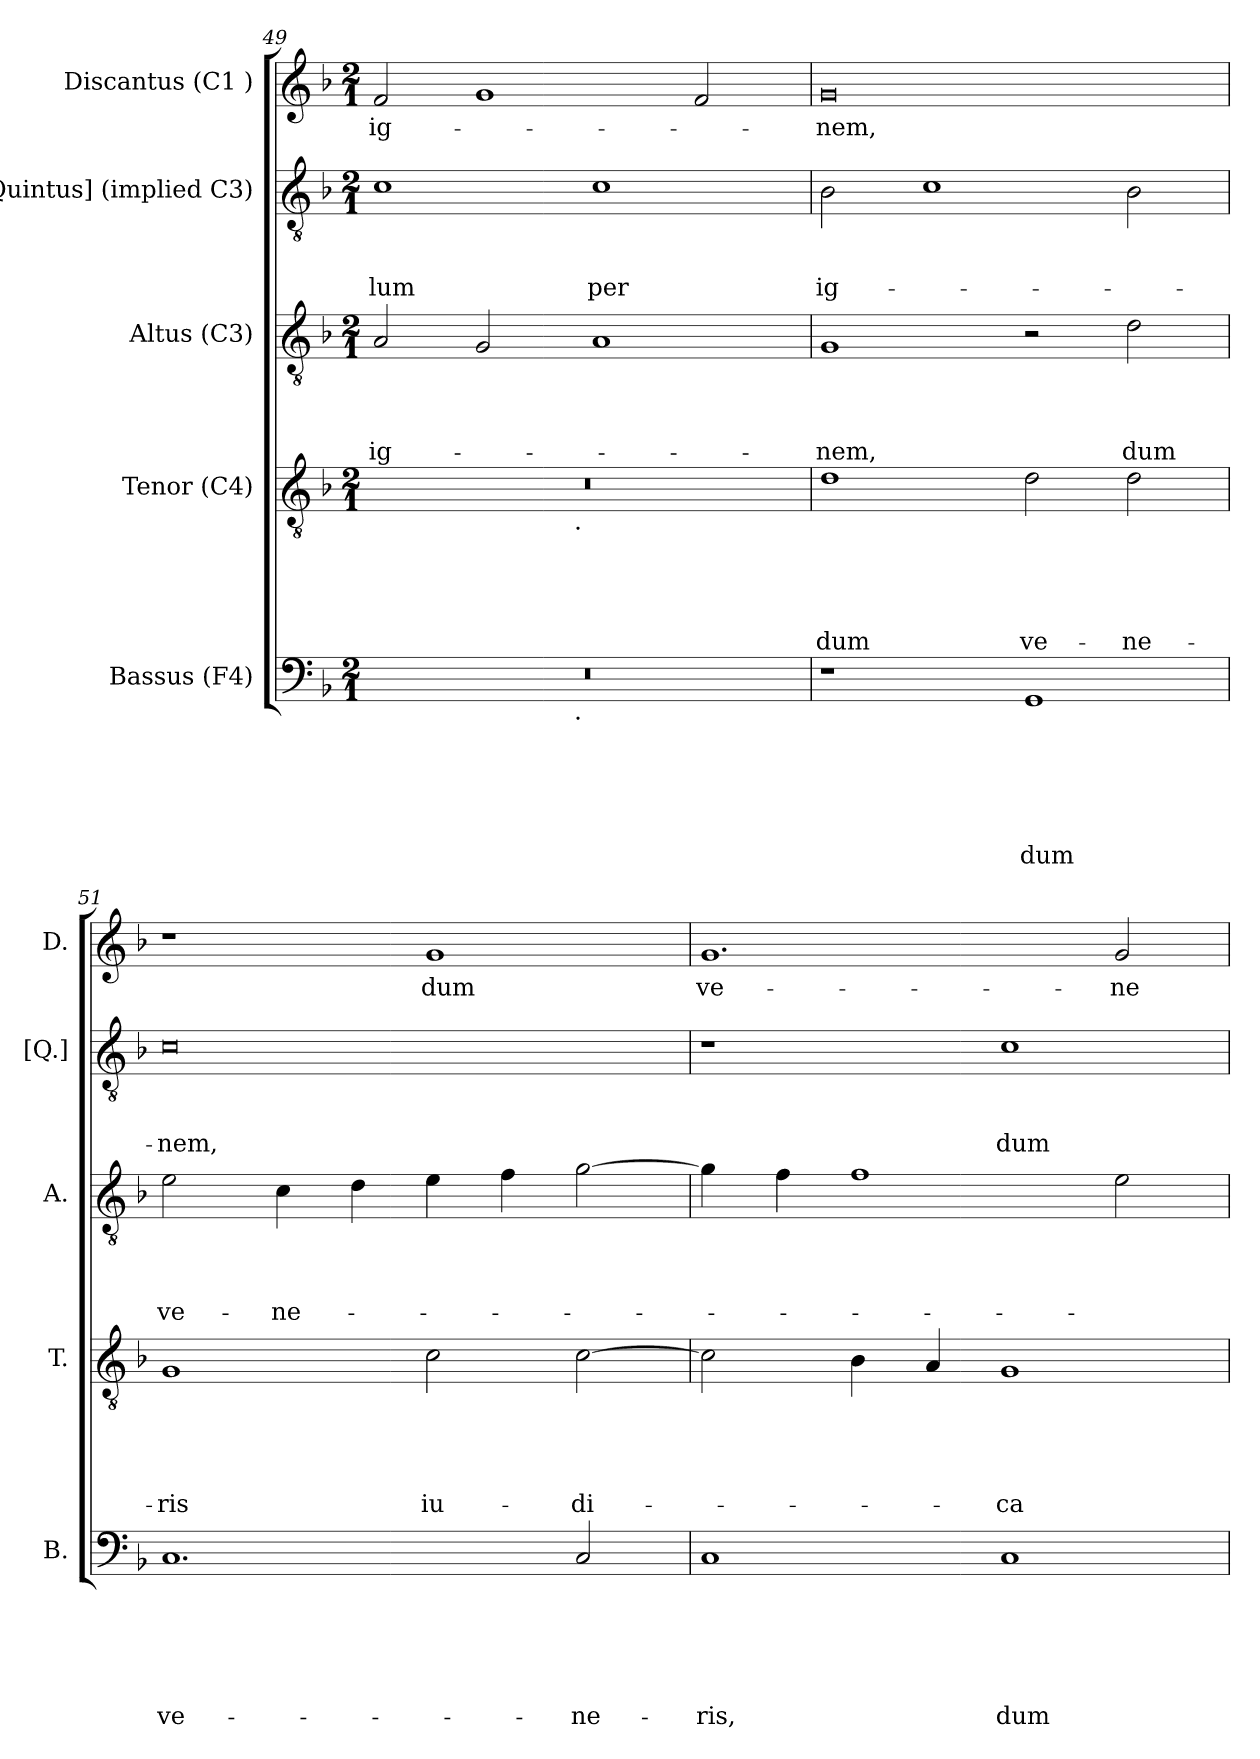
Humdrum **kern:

**kern	**text	**text	**text	**text	**text	**text	**kern	**text	**text	**text	**text	**text	**kern	**text	**text	**text	**text	**kern	**text	**text	**text	**kern	**text
*part5	*part5	*part5	*part5	*part5	*part5	*part5	*part4	*part4	*part4	*part4	*part4	*part4	*part3	*part3	*part3	*part3	*part3	*part2	*part2	*part2	*part2	*part1	*part1
*staff5	*staff5	*staff5	*staff5	*staff5	*staff5	*staff5	*staff4	*staff4	*staff4	*staff4	*staff4	*staff4	*staff3	*staff3	*staff3	*staff3	*staff3	*staff2	*staff2	*staff2	*staff2	*staff1	*staff1
*I"Bassus (F4)	*	*	*	*	*	*	*I"Tenor (C4)	*	*	*	*	*	*I"Altus (C3)	*	*	*	*	*I"[Quintus] (implied C3)	*	*	*	*I"Discantus (C1 )	*
*I'B.	*	*	*	*	*	*	*I'T.	*	*	*	*	*	*I'A.	*	*	*	*	*I'[Q.]	*	*	*	*I'D.	*
!!LO:LB:g=z
*clefF4	*	*	*	*	*	*	*clefGv2	*	*	*	*	*	*clefGv2	*	*	*	*	*clefGv2	*	*	*	*clefG2	*
*k[b-]	*	*	*	*	*	*	*k[b-]	*	*	*	*	*	*k[b-]	*	*	*	*	*k[b-]	*	*	*	*k[b-]	*
*F:	*	*	*	*	*	*	*F:	*	*	*	*	*	*F:	*	*	*	*	*F:	*	*	*	*F:	*
*M2/1	*	*	*	*	*	*	*M2/1	*	*	*	*	*	*M2/1	*	*	*	*	*M2/1	*	*	*	*M2/1	*
=49	=49	=49	=49	=49	=49	=49	=49	=49	=49	=49	=49	=49	=49	=49	=49	=49	=49	=49	=49	=49	=49	=49	=49
!	!	!	!	!	!	!	!	!	!	!	!	!	!	!	!	!	!LO:LY:b	!	!	!	!LO:LY:b	!	!LO:LY:b
*^	*	*	*	*	*	*	*^	*	*	*	*	*	*	*	*	*	*	*	*	*	*	*	*
0r	2ryy	.	.	.	.	.	.	0r	2ryy	.	.	.	.	.	2A/	.	.	.	ig-	1c	.	.	-lum	2f/	ig-
.	4...ryy	.	.	.	.	.	.	.	4...ryy	.	.	.	.	.	2G/	.	.	.	.	.	.	.	.	1g	.
!	!	!	!	!	!	!	!	!	!LO:TX:b:t=.	!	!	!	!	!	!	!	!	!	!	!	!	!	!	!	!
!	!LO:TX:b:t=.	!	!	!	!	!	!	!	!	!	!	!	!	!	!	!	!	!	!	!	!	!	!	!	!
.	1ryy	.	.	.	.	.	.	.	1ryy	.	.	.	.	.	.	.	.	.	.	.	.	.	.	.	.
!	!	!	!	!	!	!	!	!	!	!	!	!	!	!	!	!	!	!	!	!	!	!	!LO:LY:b	!	!
.	.	.	.	.	.	.	.	.	.	.	.	.	.	.	1A	.	.	.	.	1c	.	.	per	.	.
.	.	.	.	.	.	.	.	.	.	.	.	.	.	.	.	.	.	.	.	.	.	.	.	2f/	.
.	32ryy	.	.	.	.	.	.	.	32ryy	.	.	.	.	.	.	.	.	.	.	.	.	.	.	.	.
=50	=50	=50	=50	=50	=50	=50	=50	=50	=50	=50	=50	=50	=50	=50	=50	=50	=50	=50	=50	=50	=50	=50	=50	=50	=50
!	!	!	!	!	!	!	!	!	!	!	!	!	!	!LO:LY:b	!	!	!	!	!LO:LY:b	!	!	!	!LO:LY:b	!	!LO:LY:b
*v	*v	*	*	*	*	*	*	*	*	*	*	*	*	*	*	*	*	*	*	*	*	*	*	*	*
*	*	*	*	*	*	*	*v	*v	*	*	*	*	*	*	*	*	*	*	*	*	*	*	*	*
1r	.	.	.	.	.	.	1d	.	.	.	.	dum	1G	.	.	.	-nem,	2B-\	.	.	ig-	0g	-nem,
.	.	.	.	.	.	.	.	.	.	.	.	.	.	.	.	.	.	1c	.	.	.	.	.
!	!	!	!	!	!	!LO:LY:b	!	!	!	!	!	!LO:LY:b	!	!	!	!	!	!	!	!	!	!	!
1GG	.	.	.	.	.	dum	2d\	.	.	.	.	ve-	2r	.	.	.	.	.	.	.	.	.	.
!	!	!	!	!	!	!	!	!	!	!	!	!LO:LY:b	!	!	!	!	!LO:LY:b	!	!	!	!	!	!
.	.	.	.	.	.	.	2d\	.	.	.	.	-ne-	2d\	.	.	.	dum	2B-\	.	.	.	.	.
=51	=51	=51	=51	=51	=51	=51	=51	=51	=51	=51	=51	=51	=51	=51	=51	=51	=51	=51	=51	=51	=51	=51	=51
!	!	!	!	!	!	!LO:LY:b	!	!	!	!	!	!LO:LY:b	!	!	!	!	!LO:LY:b	!	!	!	!LO:LY:b	!	!
1.C	.	.	.	.	.	ve-	1G	.	.	.	.	-ris	2e\	.	.	.	ve-	0c	.	.	-nem,	1r	.
!	!	!	!	!	!	!	!	!	!	!	!	!	!	!	!	!	!LO:LY:b	!	!	!	!	!	!
.	.	.	.	.	.	.	.	.	.	.	.	.	4c\	.	.	.	-ne-	.	.	.	.	.	.
.	.	.	.	.	.	.	.	.	.	.	.	.	4d\	.	.	.	.	.	.	.	.	.	.
!	!	!	!	!	!	!	!	!	!	!	!	!LO:LY:b	!	!	!	!	!	!	!	!	!	!	!LO:LY:b
.	.	.	.	.	.	.	2c\	.	.	.	.	iu-	4e\	.	.	.	.	.	.	.	.	1g	dum
.	.	.	.	.	.	.	.	.	.	.	.	.	4f\	.	.	.	.	.	.	.	.	.	.
!	!	!	!	!	!	!LO:LY:b	!	!	!	!	!	!LO:LY:b	!	!	!	!	!	!	!	!	!	!	!
2C/	.	.	.	.	.	-ne-	[>2c\	.	.	.	.	-di-	[>2g\	.	.	.	.	.	.	.	.	.	.
=52	=52	=52	=52	=52	=52	=52	=52	=52	=52	=52	=52	=52	=52	=52	=52	=52	=52	=52	=52	=52	=52	=52	=52
!	!	!	!	!	!	!LO:LY:b	!	!	!	!	!	!	!	!	!	!	!	!	!	!	!	!	!LO:LY:b
1C	.	.	.	.	.	-ris,	2c\]	.	.	.	.	.	4g\]	.	.	.	.	1r	.	.	.	1.g	ve-
.	.	.	.	.	.	.	.	.	.	.	.	.	4f\	.	.	.	.	.	.	.	.	.	.
.	.	.	.	.	.	.	4B-\	.	.	.	.	.	1f	.	.	.	.	.	.	.	.	.	.
.	.	.	.	.	.	.	4A/	.	.	.	.	.	.	.	.	.	.	.	.	.	.	.	.
!	!	!	!	!	!	!LO:LY:b	!	!	!	!	!	!LO:LY:b	!	!	!	!	!	!	!	!	!LO:LY:b	!	!
1C	.	.	.	.	.	dum	1G	.	.	.	.	-ca-	.	.	.	.	.	1c	.	.	dum	.	.
!	!	!	!	!	!	!	!	!	!	!	!	!	!	!	!	!	!	!	!	!	!	!	!LO:LY:b
.	.	.	.	.	.	.	.	.	.	.	.	.	2e\	.	.	.	.	.	.	.	.	2g/	-ne-
=	=	=	=	=	=	=	=	=	=	=	=	=	=	=	=	=	=	=	=	=	=	=	=
*-	*-	*-	*-	*-	*-	*-	*-	*-	*-	*-	*-	*-	*-	*-	*-	*-	*-	*-	*-	*-	*-	*-	*-
